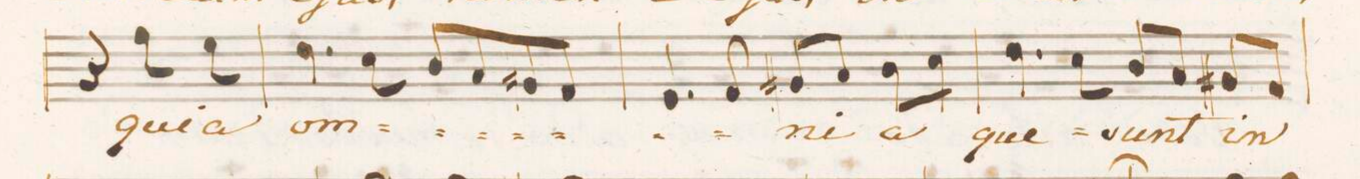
**kern	**text
*I"Tenore.	*
*clefC4	*
*k[]	*
*met(C.)	*
*M4/4	*
4r	.
8e\	qu-
8d\	-ia
=15	=15
4.c\	om-
8B\	.
8A/L	.
8G/	.
8F#X/	.
8E/J	.
=16	=16
4.D/	.
8E/	.
8F#X/L	-ni-
8G/J	.
8A\L	-a
8B\J	.
=17	=17
4.c\	que
8B\	.
8A/L	sunt
8G/J	.
8F#X/L	in
8E/J	.
=18	=18
*-	*-
